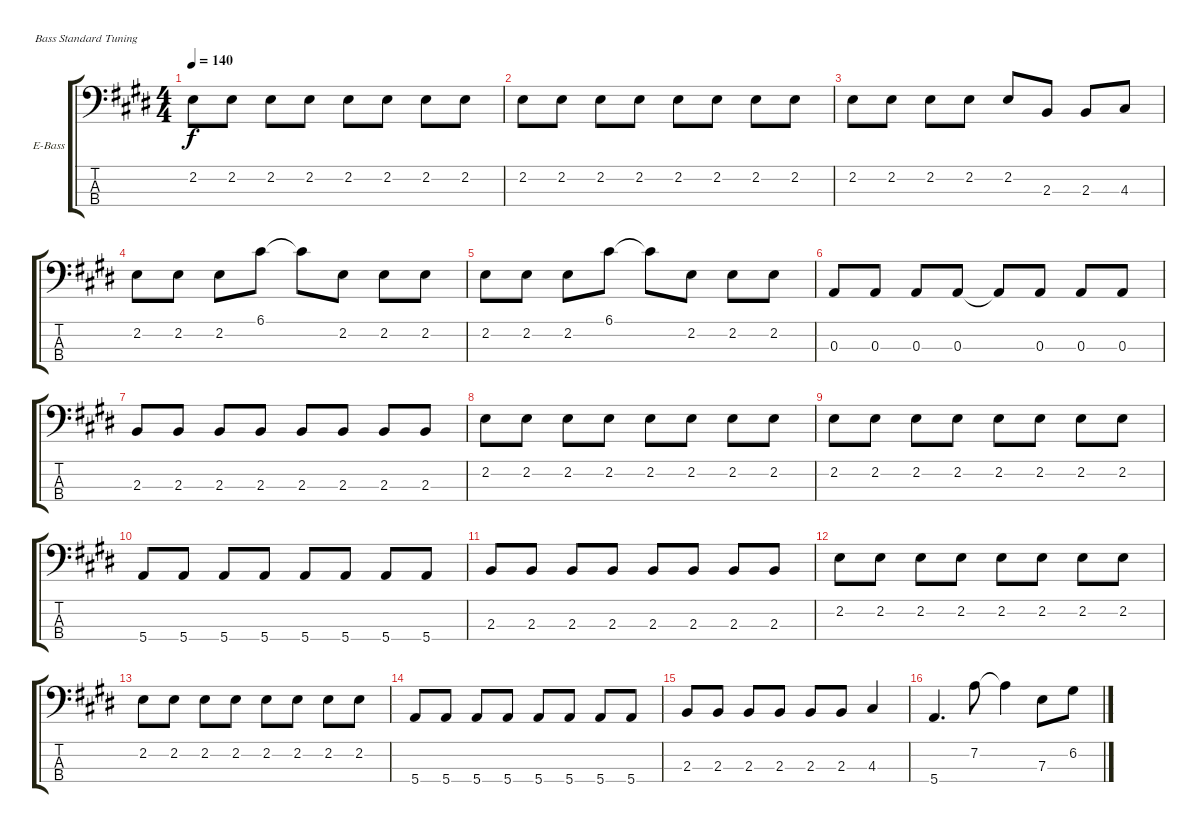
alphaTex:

\bracketExtendMode groupsimilarinstruments
\firstSystemTrackNameOrientation horizontal
\otherSystemsTrackNameOrientation horizontal
\track ("Bass" "E-Bass") {instrument electricbassfinger}
\staff {score tabs}
\tuning (G2 D2 A1 E1)
\ts (4 4)
\tempo 140
\clef f4
\ks e
2.2.8{dy f} 2.2.8 2.2.8 2.2.8 2.2.8 2.2.8 2.2.8 2.2.8 |
2.2.8 2.2.8 2.2.8 2.2.8 2.2.8 2.2.8 2.2.8 2.2.8 |
2.2.8 2.2.8 2.2.8 2.2.8 2.2.8 2.3.8 2.3.8 4.3.8 |
2.2.8 2.2.8 2.2.8 6.1.8 6.1{t}.8 2.2.8 2.2.8 2.2.8 |
2.2.8 2.2.8 2.2.8 6.1.8 6.1{t}.8 2.2.8 2.2.8 2.2.8 |
0.3.8 0.3.8 0.3.8 0.3.8 0.3{t}.8 0.3.8 0.3.8 0.3.8 |
2.3.8 2.3.8 2.3.8 2.3.8 2.3.8 2.3.8 2.3.8 2.3.8 |
2.2.8 2.2.8 2.2.8 2.2.8 2.2.8 2.2.8 2.2.8 2.2.8 |
2.2.8 2.2.8 2.2.8 2.2.8 2.2.8 2.2.8 2.2.8 2.2.8 |
5.4.8 5.4.8 5.4.8 5.4.8 5.4.8 5.4.8 5.4.8 5.4.8 |
2.3.8 2.3.8 2.3.8 2.3.8 2.3.8 2.3.8 2.3.8 2.3.8 |
2.2.8 2.2.8 2.2.8 2.2.8 2.2.8 2.2.8 2.2.8 2.2.8 |
2.2.8 2.2.8 2.2.8 2.2.8 2.2.8 2.2.8 2.2.8 2.2.8 |
5.4.8 5.4.8 5.4.8 5.4.8 5.4.8 5.4.8 5.4.8 5.4.8 |
2.3.8 2.3.8 2.3.8 2.3.8 2.3.8 2.3.8 4.3.4 |
5.4.4{d} 7.2.8 7.2{t}.4 7.3.8 6.2.8
